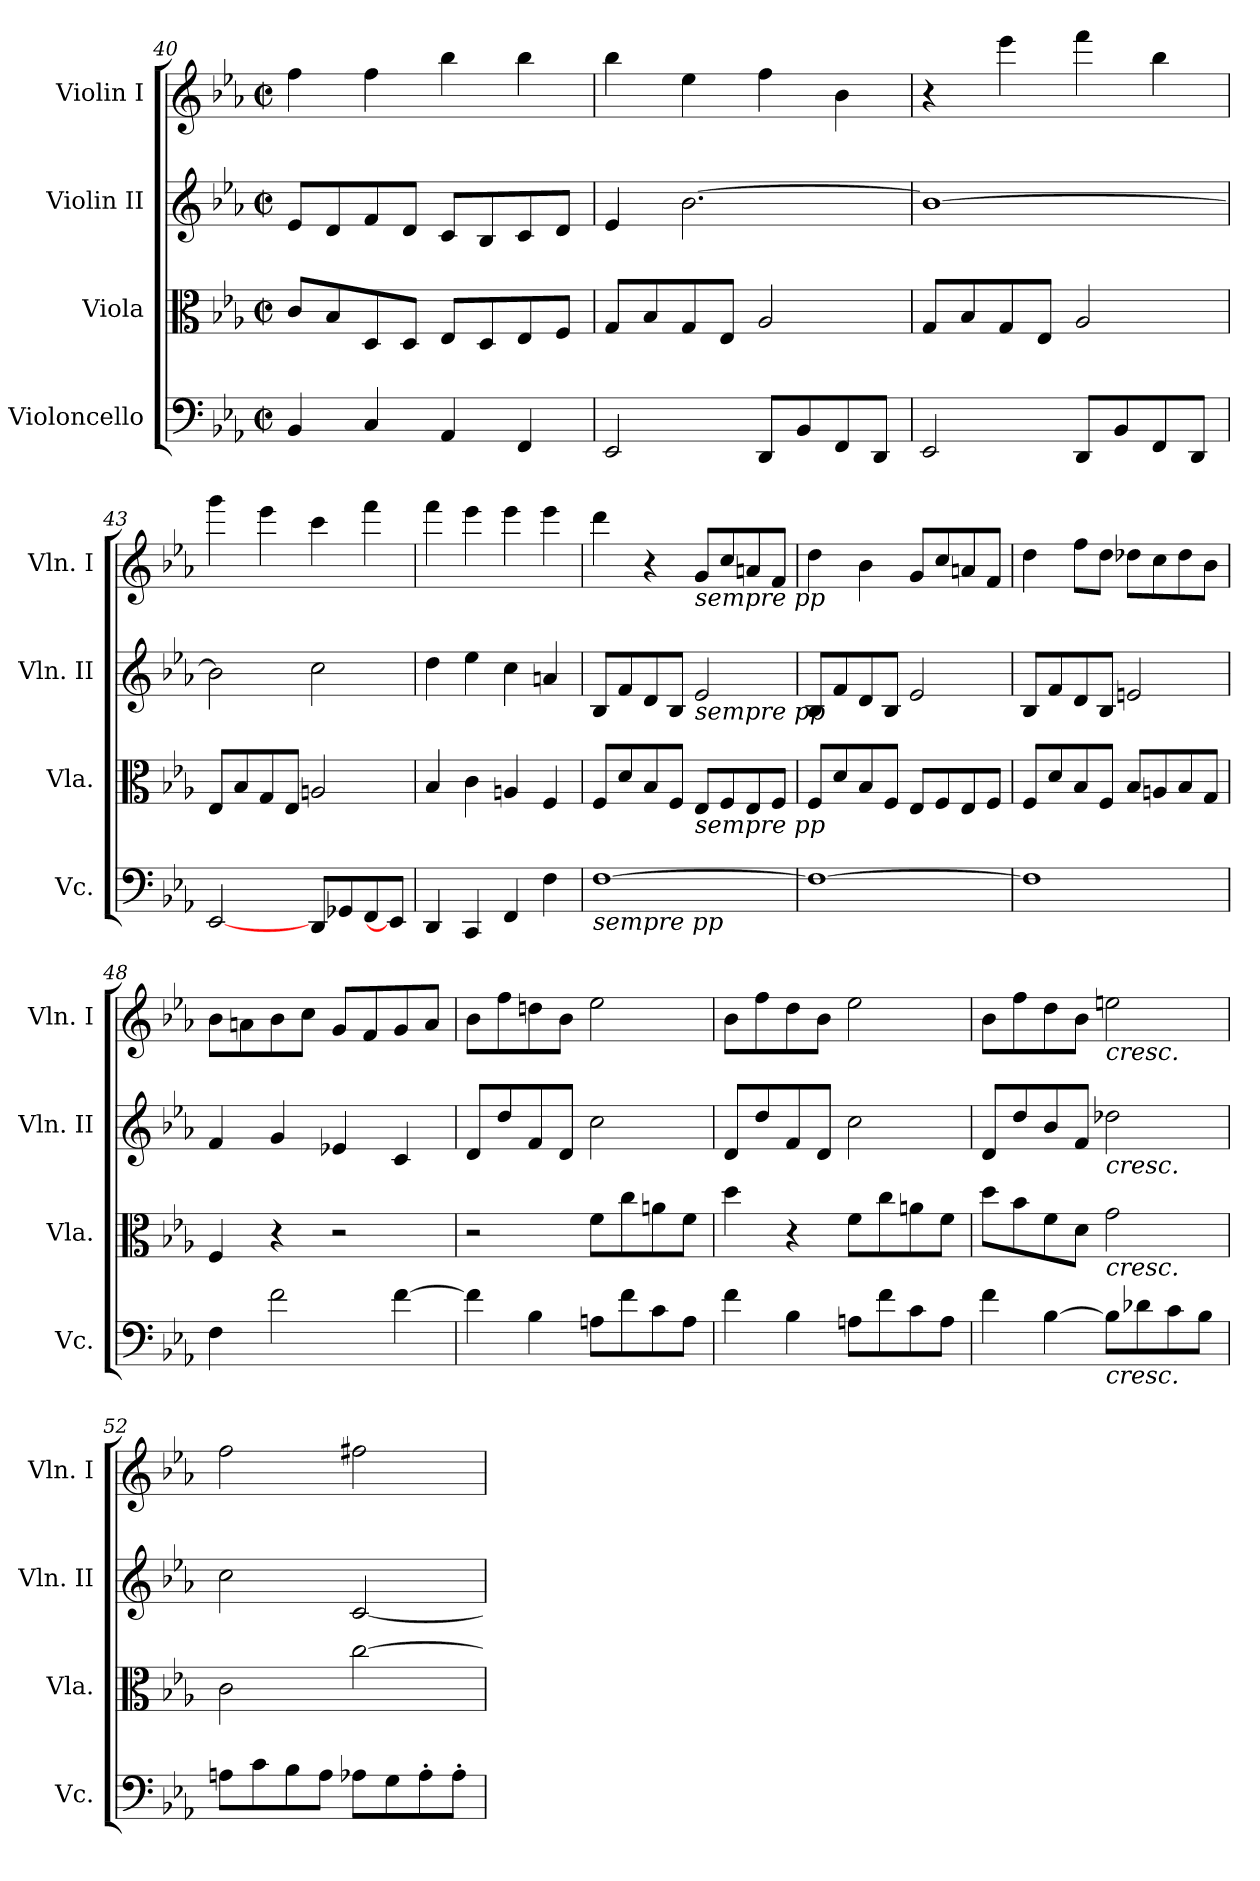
**kern	**kern	**kern	**kern
*part4	*part3	*part2	*part1
*staff4	*staff3	*staff2	*staff1
*I"Violoncello	*I"Viola	*I"Violin II	*I"Violin I
*I'Vc.	*I'Vla.	*I'Vln. II	*I'Vln. I
!!LO:PB:g=z
*clefF4	*clefC3	*clefG2	*clefG2
*k[b-e-a-]	*k[b-e-a-]	*k[b-e-a-]	*k[b-e-a-]
*M2/2	*M2/2	*M2/2	*M2/2
*met(c|)	*met(c|)	*met(c|)	*met(c|)
=40	=40	=40	=40
4BB-/	8c/L	8e-/L	4ff\
.	8B-/	8d/	.
4C/	8D/	8f/	4ff\
.	8D/J	8d/J	.
4AA-/	8E-/L	8c/L	4bb-\
.	8D/	8B-/	.
4FF/	8E-/	8c/	4bb-\
.	8F/J	8d/J	.
=41	=41	=41	=41
2EE-/	8G/L	4e-/	4bb-\
.	8B-/	.	.
.	8G/	[2.b-\	4ee-\
.	8E-/J	.	.
8DD/L	2A-/	.	4ff\
8BB-/	.	.	.
8FF/	.	.	4b-\
8DD/J	.	.	.
=42	=42	=42	=42
2EE-/	8G/L	1b-_	4r
.	8B-/	.	.
.	8G/	.	4eee-\
.	8E-/J	.	.
8DD/L	2A-/	.	4fff\
8BB-/	.	.	.
8FF/	.	.	4bb-\
8DD/J	.	.	.
=43	=43	=43	=43
[2EE-/	8E-/L	2b-\]	4ggg\
.	8B-/	.	.
.	8G/	.	4eee-\
.	8E-/J	.	.
8DD/L	2An/	2cc\	4ccc\
8GG-X/	.	.	.
8FF/	.	.	4fff\
8EE-/J]	.	.	.
!!LO:LB:g=z
=44	=44	=44	=44
4DD/	4B-/	4dd\	4fff\
4CC/	4c\	4ee-\	4eee-\
4FF/	4An/	4cc\	4eee-\
4F\	4F/	4an/	4eee-\
=45	=45	=45	=45
!LO:TX:b:i:t=sempre pp	!	!	!
[1F	8F/L	8B-/L	4ddd\
.	8d/	8f/	.
.	8B-/	8d/	4r
.	8F/J	8B-/J	.
!	!	!	!LO:TX:b:i:t=sempre pp
!	!	!LO:TX:b:i:t=sempre pp	!
!	!LO:TX:b:i:t=sempre pp	!	!
.	8E-/L	2e-/	8g/L
.	8F/	.	8cc/
.	8E-/	.	8an/
.	8F/J	.	8f/J
=46	=46	=46	=46
1F_	8F/L	8B-/L	4dd\
.	8d/	8f/	.
.	8B-/	8d/	4b-\
.	8F/J	8B-/J	.
.	8E-/L	2e-/	8g/L
.	8F/	.	8cc/
.	8E-/	.	8an/
.	8F/J	.	8f/J
=47	=47	=47	=47
1F]	8F/L	8B-/L	4dd\
.	8d/	8f/	.
.	8B-/	8d/	8ff\L
.	8F/J	8B-/J	8dd\J
.	8B-/L	2en/	8dd-X\L
.	8An/	.	8cc\
.	8B-/	.	8dd-\
.	8G/J	.	8b-\J
!!LO:LB:g=z
=48	=48	=48	=48
4F\	4F/	4f/	8b-\L
.	.	.	8an\
2f\	4r	4g/	8b-\
.	.	.	8cc\J
.	2r	4e-X/	8g/L
.	.	.	8f/
[4f\	.	4c/	8g/
.	.	.	8a/J
=49	=49	=49	=49
4f\]	2r	8d/L	8b-\L
.	.	8dd/	8ff\
4B-\	.	8f/	8ddn\
.	.	8d/J	8b-\J
8An\L	8f\L	2cc\	2ee-\
8f\	8cc\	.	.
8c\	8an\	.	.
8A\J	8f\J	.	.
=50	=50	=50	=50
4f\	4dd\	8d/L	8b-\L
.	.	8dd/	8ff\
4B-\	4r	8f/	8dd\
.	.	8d/J	8b-\J
8An\L	8f\L	2cc\	2ee-\
8f\	8cc\	.	.
8c\	8an\	.	.
8A\J	8f\J	.	.
=51	=51	=51	=51
4f\	8dd\L	8d/L	8b-\L
.	8b-\	8dd/	8ff\
[4B-\	8f\	8b-/	8dd\
.	8d\J	8f/J	8b-\J
!	!	!	!LO:TX:b:i:t=cresc.
!	!	!LO:TX:b:i:t=cresc.	!
!	!LO:TX:b:i:t=cresc.	!	!
!LO:TX:b:i:t=cresc.	!	!	!
8B-\L]	2g\	2dd-X\	2een\
8d-X\	.	.	.
8c\	.	.	.
8B-\J	.	.	.
!!LO:PB:g=z
=52	=52	=52	=52
8An\L	2c\	2cc\	2ff\
8c\	.	.	.
8B-\	.	.	.
8A\J	.	.	.
8A-X\L	[2cc\	[2c/	2ff#X\
8G\	.	.	.
8A-'\	.	.	.
8A-'\J	.	.	.
=	=	=	=
*-	*-	*-	*-
